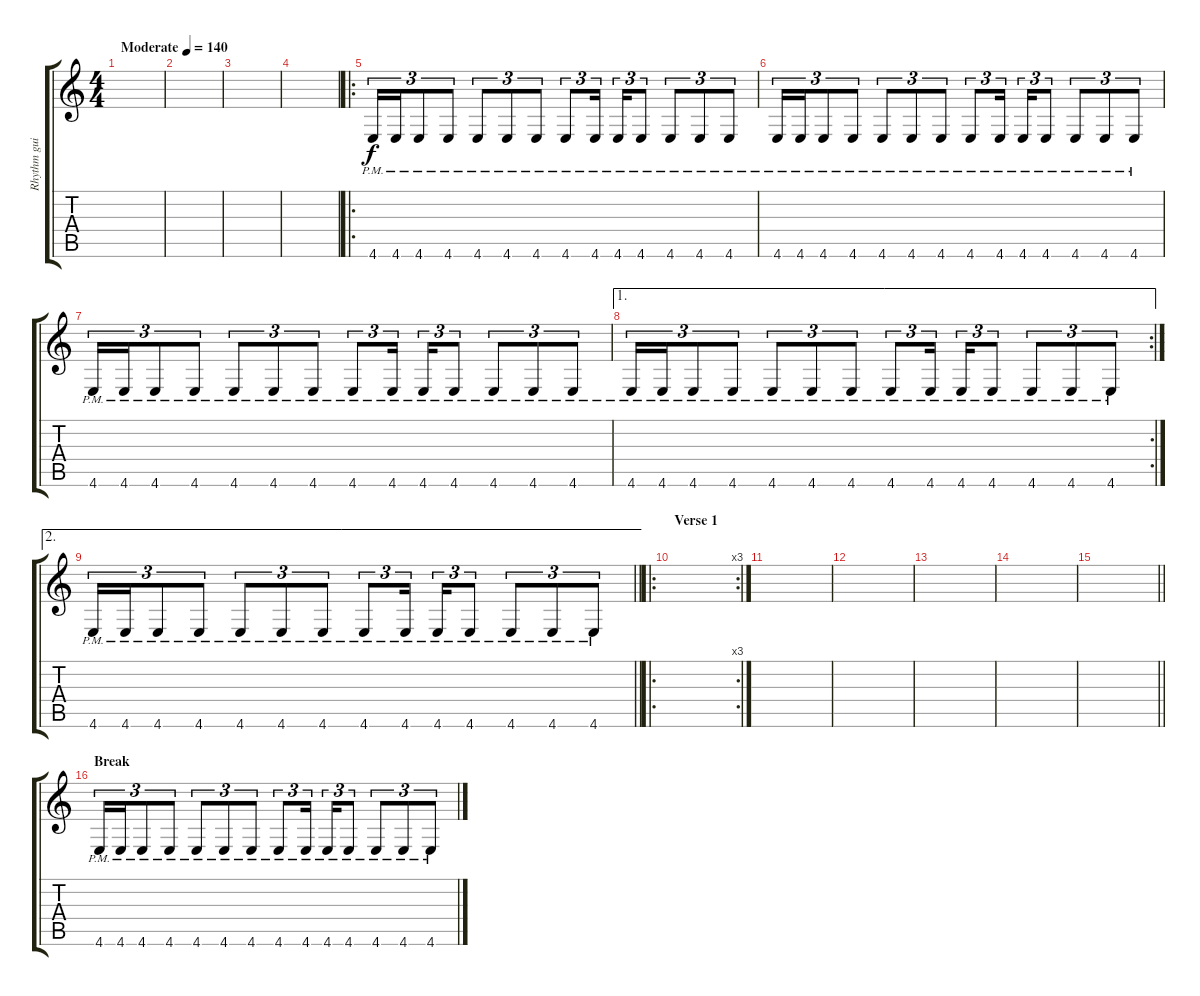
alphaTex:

\track ("Rhythm guitar 1" "Rhythm gui") {instrument distortionguitar}
\staff {score tabs}
\tuning (C4 G3 Eb3 Bb2 F2 C2) {hide}
\ts (4 4)
\tempo (140 "Moderate")
\clef g2
\ks c
|
|
|
|
\ro
4.6{pm}.16{tu (3 2)} 4.6{pm}.16{tu (3 2)} 4.6{pm}.8{tu (3 2)} 4.6{pm}.8{tu (3 2)} 4.6{pm}.8{tu (3 2)} 4.6{pm}.8{tu (3 2)} 4.6{pm}.8{tu (3 2)} 4.6{pm}.8{tu (3 2)} 4.6{pm}.16{tu (3 2) beam splitsecondary} 4.6{pm}.16{tu (3 2)} 4.6{pm}.8{tu (3 2)} 4.6{pm}.8{tu (3 2)} 4.6{pm}.8{tu (3 2)} 4.6{pm}.8{tu (3 2)} |
4.6{pm}.16{tu (3 2)} 4.6{pm}.16{tu (3 2)} 4.6{pm}.8{tu (3 2)} 4.6{pm}.8{tu (3 2)} 4.6{pm}.8{tu (3 2)} 4.6{pm}.8{tu (3 2)} 4.6{pm}.8{tu (3 2)} 4.6{pm}.8{tu (3 2)} 4.6{pm}.16{tu (3 2) beam splitsecondary} 4.6{pm}.16{tu (3 2)} 4.6{pm}.8{tu (3 2)} 4.6{pm}.8{tu (3 2)} 4.6{pm}.8{tu (3 2)} 4.6{pm}.8{tu (3 2)} |
4.6{pm}.16{tu (3 2)} 4.6{pm}.16{tu (3 2)} 4.6{pm}.8{tu (3 2)} 4.6{pm}.8{tu (3 2)} 4.6{pm}.8{tu (3 2)} 4.6{pm}.8{tu (3 2)} 4.6{pm}.8{tu (3 2)} 4.6{pm}.8{tu (3 2)} 4.6{pm}.16{tu (3 2) beam splitsecondary} 4.6{pm}.16{tu (3 2)} 4.6{pm}.8{tu (3 2)} 4.6{pm}.8{tu (3 2)} 4.6{pm}.8{tu (3 2)} 4.6{pm}.8{tu (3 2)} |
\ae 1
\rc 2
4.6{pm}.16{tu (3 2)} 4.6{pm}.16{tu (3 2)} 4.6{pm}.8{tu (3 2)} 4.6{pm}.8{tu (3 2)} 4.6{pm}.8{tu (3 2)} 4.6{pm}.8{tu (3 2)} 4.6{pm}.8{tu (3 2)} 4.6{pm}.8{tu (3 2)} 4.6{pm}.16{tu (3 2) beam splitsecondary} 4.6{pm}.16{tu (3 2)} 4.6{pm}.8{tu (3 2)} 4.6{pm}.8{tu (3 2)} 4.6{pm}.8{tu (3 2)} 4.6{pm}.8{tu (3 2)} |
\ae 2
\barLineRight lightlight
4.6{pm}.16{tu (3 2)} 4.6{pm}.16{tu (3 2)} 4.6{pm}.8{tu (3 2)} 4.6{pm}.8{tu (3 2)} 4.6{pm}.8{tu (3 2)} 4.6{pm}.8{tu (3 2)} 4.6{pm}.8{tu (3 2)} 4.6{pm}.8{tu (3 2)} 4.6{pm}.16{tu (3 2) beam splitsecondary} 4.6{pm}.16{tu (3 2)} 4.6{pm}.8{tu (3 2)} 4.6{pm}.8{tu (3 2)} 4.6{pm}.8{tu (3 2)} 4.6{pm}.8{tu (3 2)} |
\ro
\rc 3
\section ("" "Verse 1")
|
|
|
|
|
\barLineRight lightlight
|
\section ("" "Break")
4.6{pm}.16{tu (3 2)} 4.6{pm}.16{tu (3 2)} 4.6{pm}.8{tu (3 2)} 4.6{pm}.8{tu (3 2)} 4.6{pm}.8{tu (3 2)} 4.6{pm}.8{tu (3 2)} 4.6{pm}.8{tu (3 2)} 4.6{pm}.8{tu (3 2)} 4.6{pm}.16{tu (3 2) beam splitsecondary} 4.6{pm}.16{tu (3 2)} 4.6{pm}.8{tu (3 2)} 4.6{pm}.8{tu (3 2)} 4.6{pm}.8{tu (3 2)} 4.6{pm}.8{tu (3 2)}
